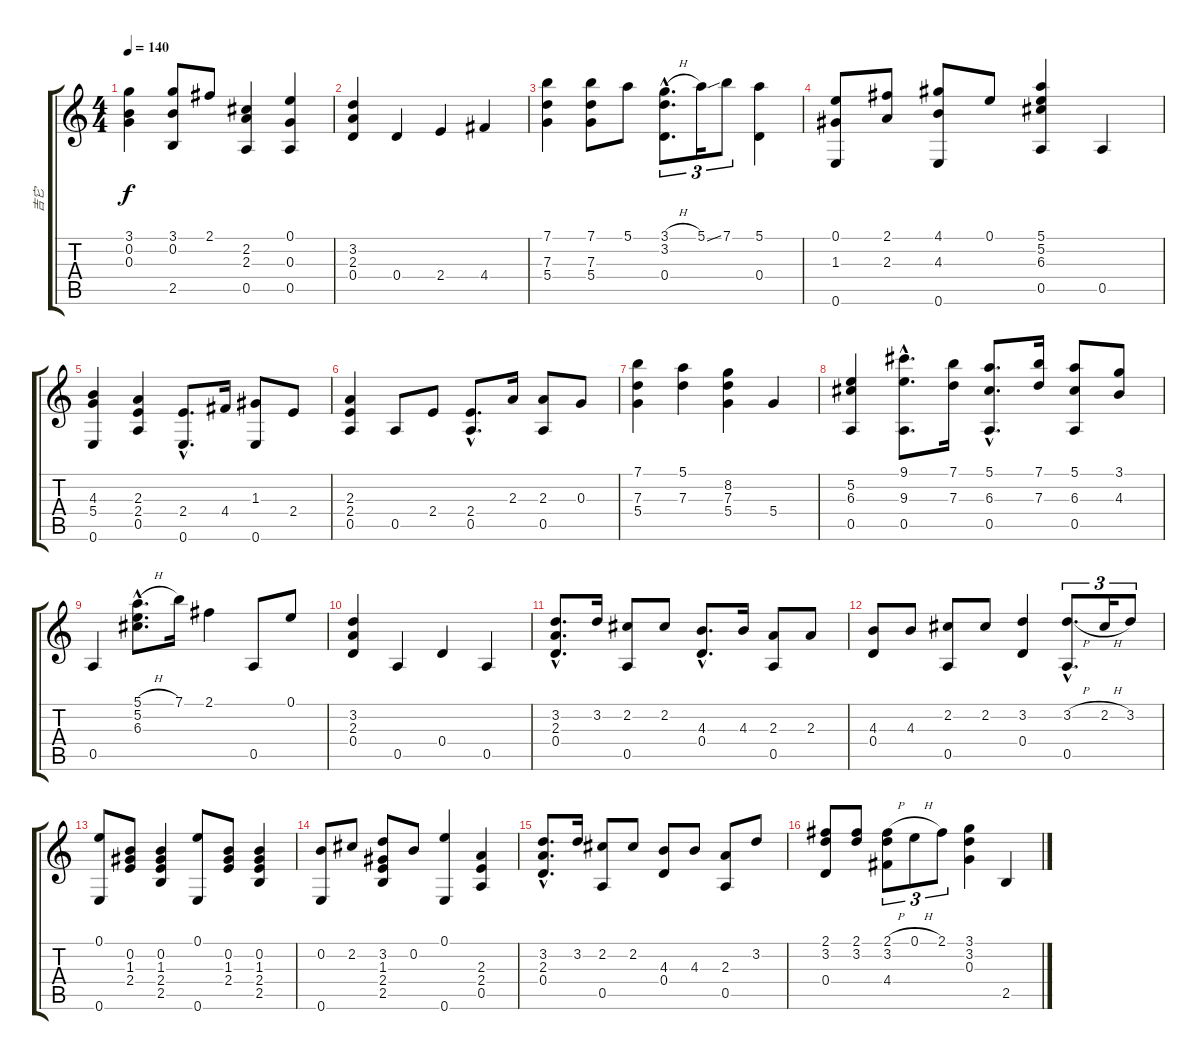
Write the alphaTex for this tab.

\track ("吉它" "吉它") {instrument acousticguitarnylon}
\staff {score tabs}
\tuning (E4 B3 G3 D3 A2 E2) {hide}
\ts (4 4)
\tempo 140
\clef g2
\ks c
(3.1 0.2 0.3).4{dy f} (3.1 0.2 2.5).8 2.1.8 (2.2 2.3 0.5).4 (0.1 0.3 0.5).4 |
(3.2 2.3 0.4).4 0.4.4 2.4.4 4.4.4 |
(7.1 7.3 5.4).4 (7.1 7.3 5.4).8 5.1.8 (3.1{h hac} 3.2{hac} 0.4{hac}).8{d tu (3 2)} 5.1{ss}.16{tu (3 2)} 7.1.8{tu (3 2)} (5.1 0.4).4 |
(0.1 1.3 0.6).8 (2.1 2.3).8 (4.1 4.3 0.6).8 0.1.8 (5.1 5.2 6.3 0.5).4 0.5.4 |
(4.3 5.4 0.6).4 (2.3 2.4 0.5).4 (2.4{hac} 0.6{hac}).8{d} 4.4.16 (1.3 0.6).8 2.4.8 |
(2.3 2.4 0.5).4 0.5.8 2.4.8 (2.4{hac} 0.5{hac}).8{d} 2.3.16 (2.3 0.5).8 0.3.8 |
(7.1 7.3 5.4).4 (5.1 7.3).4 (8.2 7.3 5.4).4 5.4.4 |
(5.2 6.3 0.5).4 (9.1{hac} 9.3{hac} 0.5{hac}).8{d} (7.1 7.3).16 (5.1{hac} 6.3{hac} 0.5{hac}).8{d} (7.1 7.3).16 (5.1 6.3 0.5).8 (3.1 4.3).8 |
0.5.4 (5.1{h hac} 5.2{hac} 6.3{hac}).8{d} 7.1.16 2.1.4 0.5.8 0.1.8 |
(3.2 2.3 0.4).4 0.5.4 0.4.4 0.5.4 |
(3.2{hac} 2.3{hac} 0.4{hac}).8{d} 3.2.16 (2.2 0.5).8 2.2.8 (4.3{hac} 0.4{hac}).8{d} 4.3.16 (2.3 0.5).8 2.3.8 |
(4.3 0.4).8 4.3.8 (2.2 0.5).8 2.2.8 (3.2 0.4).4 (3.2{h hac} 0.5{hac}).8{d tu (3 2)} 2.2{h}.16{tu (3 2)} 3.2.8{tu (3 2)} |
(0.1 0.6).8 (0.2 1.3 2.4).8 (0.2 1.3 2.4 2.5).4 (0.1 0.6).8 (0.2 1.3 2.4).8 (0.2 1.3 2.4 2.5).4 |
(0.2 0.6).8 2.2.8 (3.2 1.3 2.4 2.5).8 0.2.8 (0.1 0.6).4 (2.3 2.4 0.5).4 |
(3.2{hac} 2.3{hac} 0.4{hac}).8{d} 3.2.16 (2.2 0.5).8 2.2.8 (4.3 0.4).8 4.3.8 (2.3 0.5).8 3.2.8 |
(2.1 3.2 0.4).8 (2.1 3.2).8 (2.1{h} 3.2 4.4).8{tu (3 2)} 0.1{h}.8{tu (3 2)} 2.1.8{tu (3 2)} (3.1 3.2 0.3).4 2.5.4
